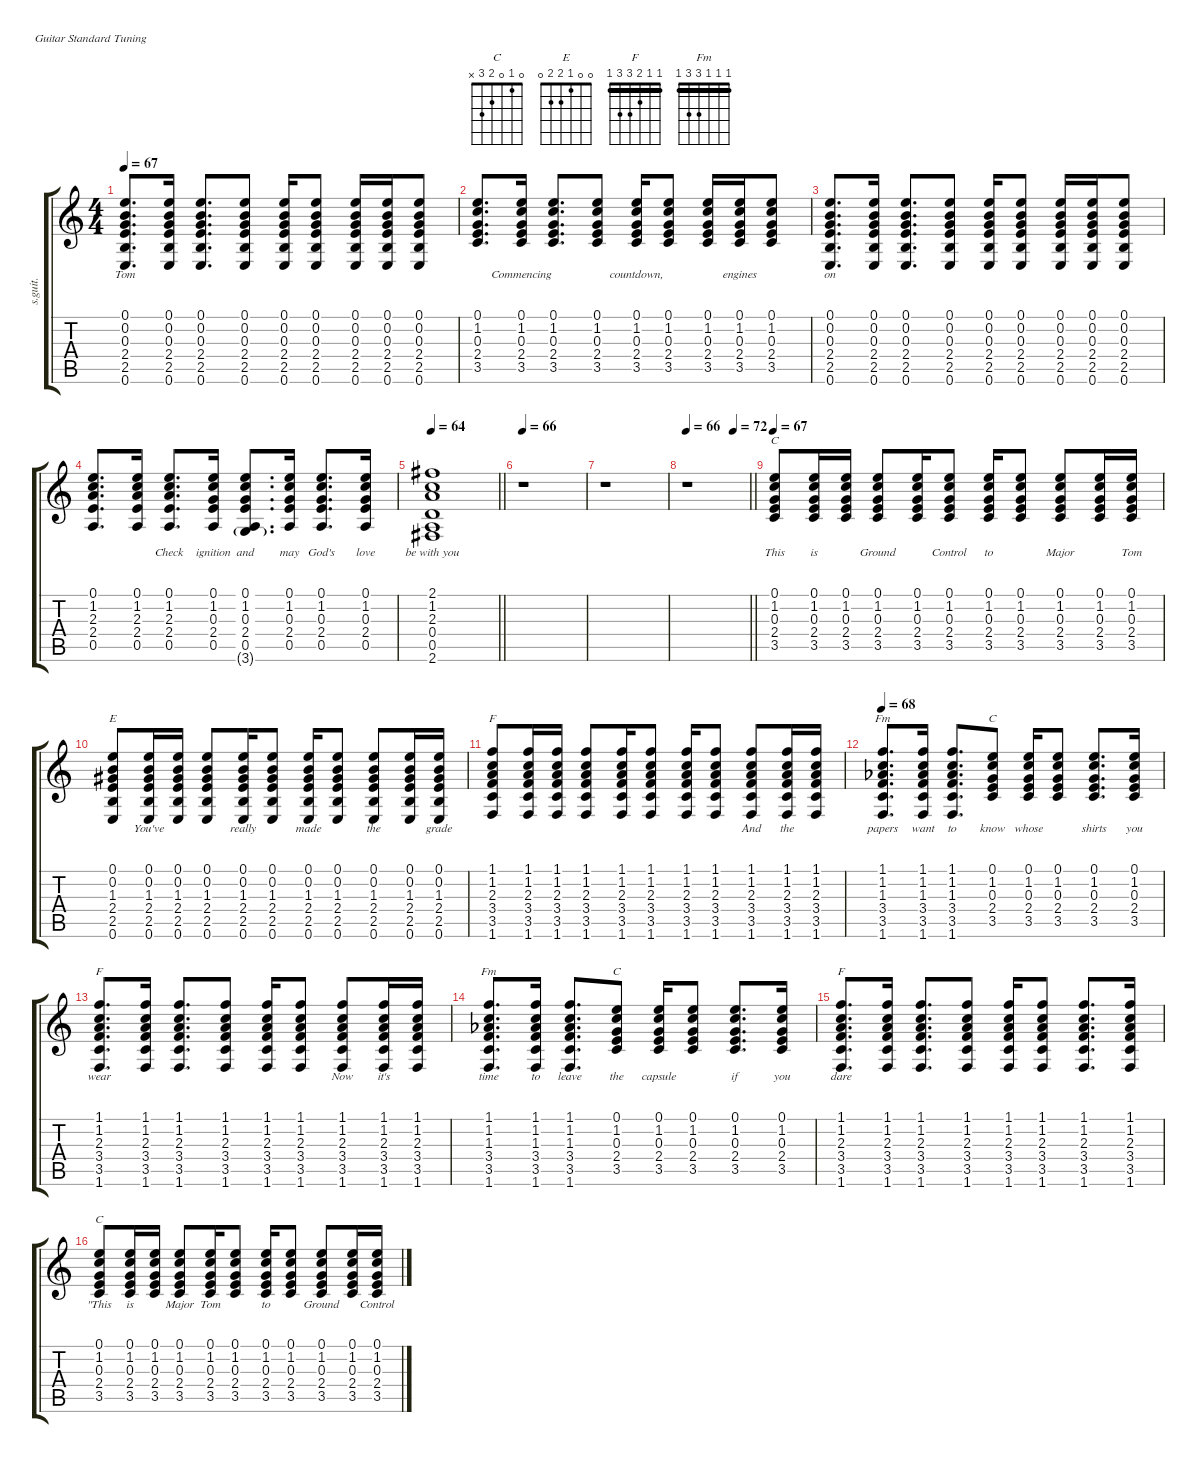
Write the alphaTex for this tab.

\defaultSystemsLayout 4
\hideDynamics
\bracketExtendMode groupsimilarinstruments
\otherSystemsTrackNameOrientation horizontal
\track ("Guitar" "s.guit.") {defaultSystemsLayout 4 mute instrument acousticguitarsteel}
\staff {score tabs}
\tuning (E4 B3 G3 D3 A2 E2)
\chord ("C" 0 1 0 2 3 x) {showfingering false}
\chord ("E" 0 0 1 2 2 0) {showfingering false}
\chord ("F" 1 1 2 3 3 1) {showfingering false barre (1 1)}
\chord ("Fm" 1 1 1 3 3 1) {showfingering false barre (1 1 1)}
\ts (4 4)
\tempo 67
\clef g2
\ks c
(0.1 0.2 0.3 2.4 2.5 0.6).8{d lyrics (0 "Tom") lyrics (1 "") lyrics (2 "") lyrics (3 "") lyrics (4 "") dy f beam Up} (0.1 0.2 0.3 2.4 2.5 0.6).16{beam Up} (0.1 0.2 0.3 2.4 2.5 0.6).8{d beam Up} (0.1 0.2 0.3 2.4 2.5 0.6).8{beam Up} (0.1 0.2 0.3 2.4 2.5 0.6).16{beam Up} (0.1 0.2 0.3 2.4 2.5 0.6).8{beam Up} (0.1 0.2 0.3 2.4 2.5 0.6).16{beam Up} (0.1 0.2 0.3 2.4 2.5 0.6).16{beam Up} (0.1 0.2 0.3 2.4 2.5 0.6).8{beam Up} |
(0.1 1.2 0.3 2.4 3.5).8{d beam Up} (0.1 1.2 0.3 2.4 3.5).16{lyrics (0 "Commencing") lyrics (1 "") lyrics (2 "") lyrics (3 "") lyrics (4 "") beam Up} (0.1 1.2 0.3 2.4 3.5).8{d beam Up} (0.1 1.2 0.3 2.4 3.5).8{beam Up} (0.1 1.2 0.3 2.4 3.5).16{lyrics (0 "countdown,") lyrics (1 "") lyrics (2 "") lyrics (3 "") lyrics (4 "") beam Up} (0.1 1.2 0.3 2.4 3.5).8{beam Up} (0.1 1.2 0.3 2.4 3.5).16{beam Up} (0.1 1.2 0.3 2.4 3.5).16{lyrics (0 "engines") lyrics (1 "") lyrics (2 "") lyrics (3 "") lyrics (4 "") beam Up} (0.1 1.2 0.3 2.4 3.5).8{beam Up} |
(0.1 0.2 0.3 2.4 2.5 0.6).8{d lyrics (0 "on") lyrics (1 "") lyrics (2 "") lyrics (3 "") lyrics (4 "") beam Up} (0.1 0.2 0.3 2.4 2.5 0.6).16{beam Up} (0.1 0.2 0.3 2.4 2.5 0.6).8{d beam Up} (0.1 0.2 0.3 2.4 2.5 0.6).8{beam Up} (0.1 0.2 0.3 2.4 2.5 0.6).16{beam Up} (0.1 0.2 0.3 2.4 2.5 0.6).8{beam Up} (0.1 0.2 0.3 2.4 2.5 0.6).16{beam Up} (0.1 0.2 0.3 2.4 2.5 0.6).16{beam Up} (0.1 0.2 0.3 2.4 2.5 0.6).8{beam Up} |
(0.1 1.2 2.3 2.4 0.5).8{d beam Up} (0.1 1.2 2.3 2.4 0.5).16{beam Up} (0.1 1.2 2.3 2.4 0.5).8{d lyrics (0 "Check") lyrics (1 "") lyrics (2 "") lyrics (3 "") lyrics (4 "") beam Up} (0.5 2.4 0.3 1.2 0.1).16{lyrics (0 "ignition") lyrics (1 "") lyrics (2 "") lyrics (3 "") lyrics (4 "") beam Up} (0.1 1.2 0.3 2.4 0.5 3.6{g}).8{d lyrics (0 "and") lyrics (1 "") lyrics (2 "") lyrics (3 "") lyrics (4 "") beam Up} (0.1 1.2 0.3 2.4 0.5).16{lyrics (0 "may") lyrics (1 "") lyrics (2 "") lyrics (3 "") lyrics (4 "") beam Up} (0.1 1.2 0.3 2.4 0.5).8{d lyrics (0 "God's") lyrics (1 "") lyrics (2 "") lyrics (3 "") lyrics (4 "") beam Up} (0.1 1.2 0.3 2.4 0.5).16{lyrics (0 "love") lyrics (1 "") lyrics (2 "") lyrics (3 "") lyrics (4 "") beam Up} |
\tempo 64
\barLineRight lightlight
(2.1{acc #} 1.2 2.3 0.4 0.5 2.6{acc #}).1{lyrics (0 "be with you") lyrics (1 "") lyrics (2 "") lyrics (3 "") lyrics (4 "") beam Up} |
\tempo 66
r.1{beam Down} |
r.1{beam Down} |
\tempo 66
\tempo (72 0.75)
\barLineRight lightlight
r.1{beam Down} |
\tempo 67
(0.1 1.2 0.3 2.4 3.5).8{ch "C" lyrics (0 "This") lyrics (1 "") lyrics (2 "") lyrics (3 "") lyrics (4 "") beam Up} (0.1 1.2 0.3 2.4 3.5).16{lyrics (0 "is") lyrics (1 "") lyrics (2 "") lyrics (3 "") lyrics (4 "") beam Up} (0.1 1.2 0.3 2.4 3.5).16{beam Up} (0.1 1.2 0.3 2.4 3.5).8{lyrics (0 "Ground") lyrics (1 "") lyrics (2 "") lyrics (3 "") lyrics (4 "") beam Up} (0.1 1.2 0.3 2.4 3.5).16{beam Up} (0.1 1.2 0.3 2.4 3.5).8{lyrics (0 "Control") lyrics (1 "") lyrics (2 "") lyrics (3 "") lyrics (4 "") beam Up} (0.1 1.2 0.3 2.4 3.5).16{lyrics (0 "to") lyrics (1 "") lyrics (2 "") lyrics (3 "") lyrics (4 "") beam Up} (0.1 1.2 0.3 2.4 3.5).8{beam Up} (0.1 1.2 0.3 2.4 3.5).8{lyrics (0 "Major") lyrics (1 "") lyrics (2 "") lyrics (3 "") lyrics (4 "") beam Up} (0.1 1.2 0.3 2.4 3.5).16{beam Up} (0.1 1.2 0.3 2.4 3.5).16{lyrics (0 "Tom") lyrics (1 "") lyrics (2 "") lyrics (3 "") lyrics (4 "") beam Up} |
(0.1 0.2 1.3{acc #} 2.4 2.5 0.6).8{ch "E" beam Up} (0.1 0.2 1.3{acc #} 2.4 2.5 0.6).16{lyrics (0 "You've") lyrics (1 "") lyrics (2 "") lyrics (3 "") lyrics (4 "") beam Up} (0.1 0.2 1.3{acc #} 2.4 2.5 0.6).16{beam Up} (0.1 0.2 1.3{acc #} 2.4 2.5 0.6).8{beam Up} (0.1 0.2 1.3{acc #} 2.4 2.5 0.6).16{lyrics (0 "really") lyrics (1 "") lyrics (2 "") lyrics (3 "") lyrics (4 "") beam Up} (0.1 0.2 1.3{acc #} 2.4 2.5 0.6).8{beam Up} (0.1 0.2 1.3{acc #} 2.4 2.5 0.6).16{lyrics (0 "made") lyrics (1 "") lyrics (2 "") lyrics (3 "") lyrics (4 "") beam Up} (0.1 0.2 1.3{acc #} 2.4 2.5 0.6).8{beam Up} (0.1 0.2 1.3{acc #} 2.4 2.5 0.6).8{lyrics (0 "the") lyrics (1 "") lyrics (2 "") lyrics (3 "") lyrics (4 "") beam Up} (0.1 0.2 1.3{acc #} 2.4 2.5 0.6).16{beam Up} (0.1 0.2 1.3{acc #} 2.4 2.5 0.6).16{lyrics (0 "grade") lyrics (1 "") lyrics (2 "") lyrics (3 "") lyrics (4 "") beam Up} |
(1.1 1.2 2.3 3.4 3.5 1.6).8{ch "F" beam Up} (1.1 1.2 2.3 3.4 3.5 1.6).16{beam Up} (1.1 1.2 2.3 3.4 3.5 1.6).16{beam Up} (1.1 1.2 2.3 3.4 3.5 1.6).8{beam Up} (1.1 1.2 2.3 3.4 3.5 1.6).16{beam Up} (1.1 1.2 2.3 3.4 3.5 1.6).8{beam Up} (1.1 1.2 2.3 3.4 3.5 1.6).16{beam Up} (1.1 1.2 2.3 3.4 3.5 1.6).8{beam Up} (1.1 1.2 2.3 3.4 3.5 1.6).8{lyrics (0 "And") lyrics (1 "") lyrics (2 "") lyrics (3 "") lyrics (4 "") beam Up} (1.1 1.2 2.3 3.4 3.5 1.6).16{lyrics (0 "the") lyrics (1 "") lyrics (2 "") lyrics (3 "") lyrics (4 "") beam Up} (1.1 1.2 2.3 3.4 3.5 1.6).16{beam Up} |
\tempo 68
(1.1 1.2 1.3{acc b} 3.4 3.5 1.6).8{d ch "Fm" lyrics (0 "papers") lyrics (1 "") lyrics (2 "") lyrics (3 "") lyrics (4 "") beam Up} (1.1 1.2 1.3{acc b} 3.4 3.5 1.6).16{lyrics (0 "want") lyrics (1 "") lyrics (2 "") lyrics (3 "") lyrics (4 "") beam Up} (1.1 1.2 1.3{acc b} 3.4 3.5 1.6).8{d lyrics (0 "to") lyrics (1 "") lyrics (2 "") lyrics (3 "") lyrics (4 "") beam Up} (0.1 1.2 0.3 2.4 3.5).8{ch "C" lyrics (0 "know") lyrics (1 "") lyrics (2 "") lyrics (3 "") lyrics (4 "") beam Up} (0.1 1.2 0.3 2.4 3.5).16{lyrics (0 "whose") lyrics (1 "") lyrics (2 "") lyrics (3 "") lyrics (4 "") beam Up} (0.1 1.2 0.3 2.4 3.5).8{beam Up} (0.1 1.2 0.3 2.4 3.5).8{d lyrics (0 "shirts") lyrics (1 "") lyrics (2 "") lyrics (3 "") lyrics (4 "") beam Up} (0.1 1.2 0.3 2.4 3.5).16{lyrics (0 "you") lyrics (1 "") lyrics (2 "") lyrics (3 "") lyrics (4 "") beam Up} |
(1.1 1.2 2.3 3.4 3.5 1.6).8{d ch "F" lyrics (0 "wear") lyrics (1 "") lyrics (2 "") lyrics (3 "") lyrics (4 "") beam Up} (1.1 1.2 2.3 3.4 3.5 1.6).16{beam Up} (1.1 1.2 2.3 3.4 3.5 1.6).8{d beam Up} (1.1 1.2 2.3 3.4 3.5 1.6).8{beam Up} (1.1 1.2 2.3 3.4 3.5 1.6).16{beam Up} (1.1 1.2 2.3 3.4 3.5 1.6).8{beam Up} (1.1 1.2 2.3 3.4 3.5 1.6).8{lyrics (0 "Now") lyrics (1 "") lyrics (2 "") lyrics (3 "") lyrics (4 "") beam Up} (1.1 1.2 2.3 3.4 3.5 1.6).16{lyrics (0 "it's") lyrics (1 "") lyrics (2 "") lyrics (3 "") lyrics (4 "") beam Up} (1.1 1.2 2.3 3.4 3.5 1.6).16{beam Up} |
(1.1 1.2 1.3{acc b} 3.4 3.5 1.6).8{d ch "Fm" lyrics (0 "time") lyrics (1 "") lyrics (2 "") lyrics (3 "") lyrics (4 "") beam Up} (1.1 1.2 1.3{acc b} 3.4 3.5 1.6).16{lyrics (0 "to") lyrics (1 "") lyrics (2 "") lyrics (3 "") lyrics (4 "") beam Up} (1.1 1.2 1.3{acc b} 3.4 3.5 1.6).8{d lyrics (0 "leave") lyrics (1 "") lyrics (2 "") lyrics (3 "") lyrics (4 "") beam Up} (0.1 1.2 0.3 2.4 3.5).8{ch "C" lyrics (0 "the") lyrics (1 "") lyrics (2 "") lyrics (3 "") lyrics (4 "") beam Up} (0.1 1.2 0.3 2.4 3.5).16{lyrics (0 "capsule") lyrics (1 "") lyrics (2 "") lyrics (3 "") lyrics (4 "") beam Up} (0.1 1.2 0.3 2.4 3.5).8{beam Up} (0.1 1.2 0.3 2.4 3.5).8{d lyrics (0 "if") lyrics (1 "") lyrics (2 "") lyrics (3 "") lyrics (4 "") beam Up} (0.1 1.2 0.3 2.4 3.5).16{lyrics (0 "you") lyrics (1 "") lyrics (2 "") lyrics (3 "") lyrics (4 "") beam Up} |
(1.1 1.2 2.3 3.4 3.5 1.6).8{d ch "F" lyrics (0 "dare") lyrics (1 "") lyrics (2 "") lyrics (3 "") lyrics (4 "") beam Up} (1.1 1.2 2.3 3.4 3.5 1.6).16{beam Up} (1.1 1.2 2.3 3.4 3.5 1.6).8{d beam Up} (1.1 1.2 2.3 3.4 3.5 1.6).8{beam Up} (1.1 1.2 2.3 3.4 3.5 1.6).16{beam Up} (1.1 1.2 2.3 3.4 3.5 1.6).8{beam Up} (1.1 1.2 2.3 3.4 3.5 1.6).8{d beam Up} (1.1 1.2 2.3 3.4 3.5 1.6).16{beam Up} |
(0.1 1.2 0.3 2.4 3.5).8{ch "C" lyrics (0 "\"This") lyrics (1 "") lyrics (2 "") lyrics (3 "") lyrics (4 "") beam Up} (0.1 1.2 0.3 2.4 3.5).16{lyrics (0 "is") lyrics (1 "") lyrics (2 "") lyrics (3 "") lyrics (4 "") beam Up} (0.1 1.2 0.3 2.4 3.5).16{beam Up} (0.1 1.2 0.3 2.4 3.5).8{lyrics (0 "Major") lyrics (1 "") lyrics (2 "") lyrics (3 "") lyrics (4 "") beam Up} (0.1 1.2 0.3 2.4 3.5).16{lyrics (0 "Tom") lyrics (1 "") lyrics (2 "") lyrics (3 "") lyrics (4 "") beam Up} (0.1 1.2 0.3 2.4 3.5).8{beam Up} (0.1 1.2 0.3 2.4 3.5).16{lyrics (0 "to") lyrics (1 "") lyrics (2 "") lyrics (3 "") lyrics (4 "") beam Up} (0.1 1.2 0.3 2.4 3.5).8{beam Up} (0.1 1.2 0.3 2.4 3.5).8{lyrics (0 "Ground") lyrics (1 "") lyrics (2 "") lyrics (3 "") lyrics (4 "") beam Up} (0.1 1.2 0.3 2.4 3.5).16{beam Up} (0.1 1.2 0.3 2.4 3.5).16{lyrics (0 "Control") lyrics (1 "") lyrics (2 "") lyrics (3 "") lyrics (4 "") beam Up}
